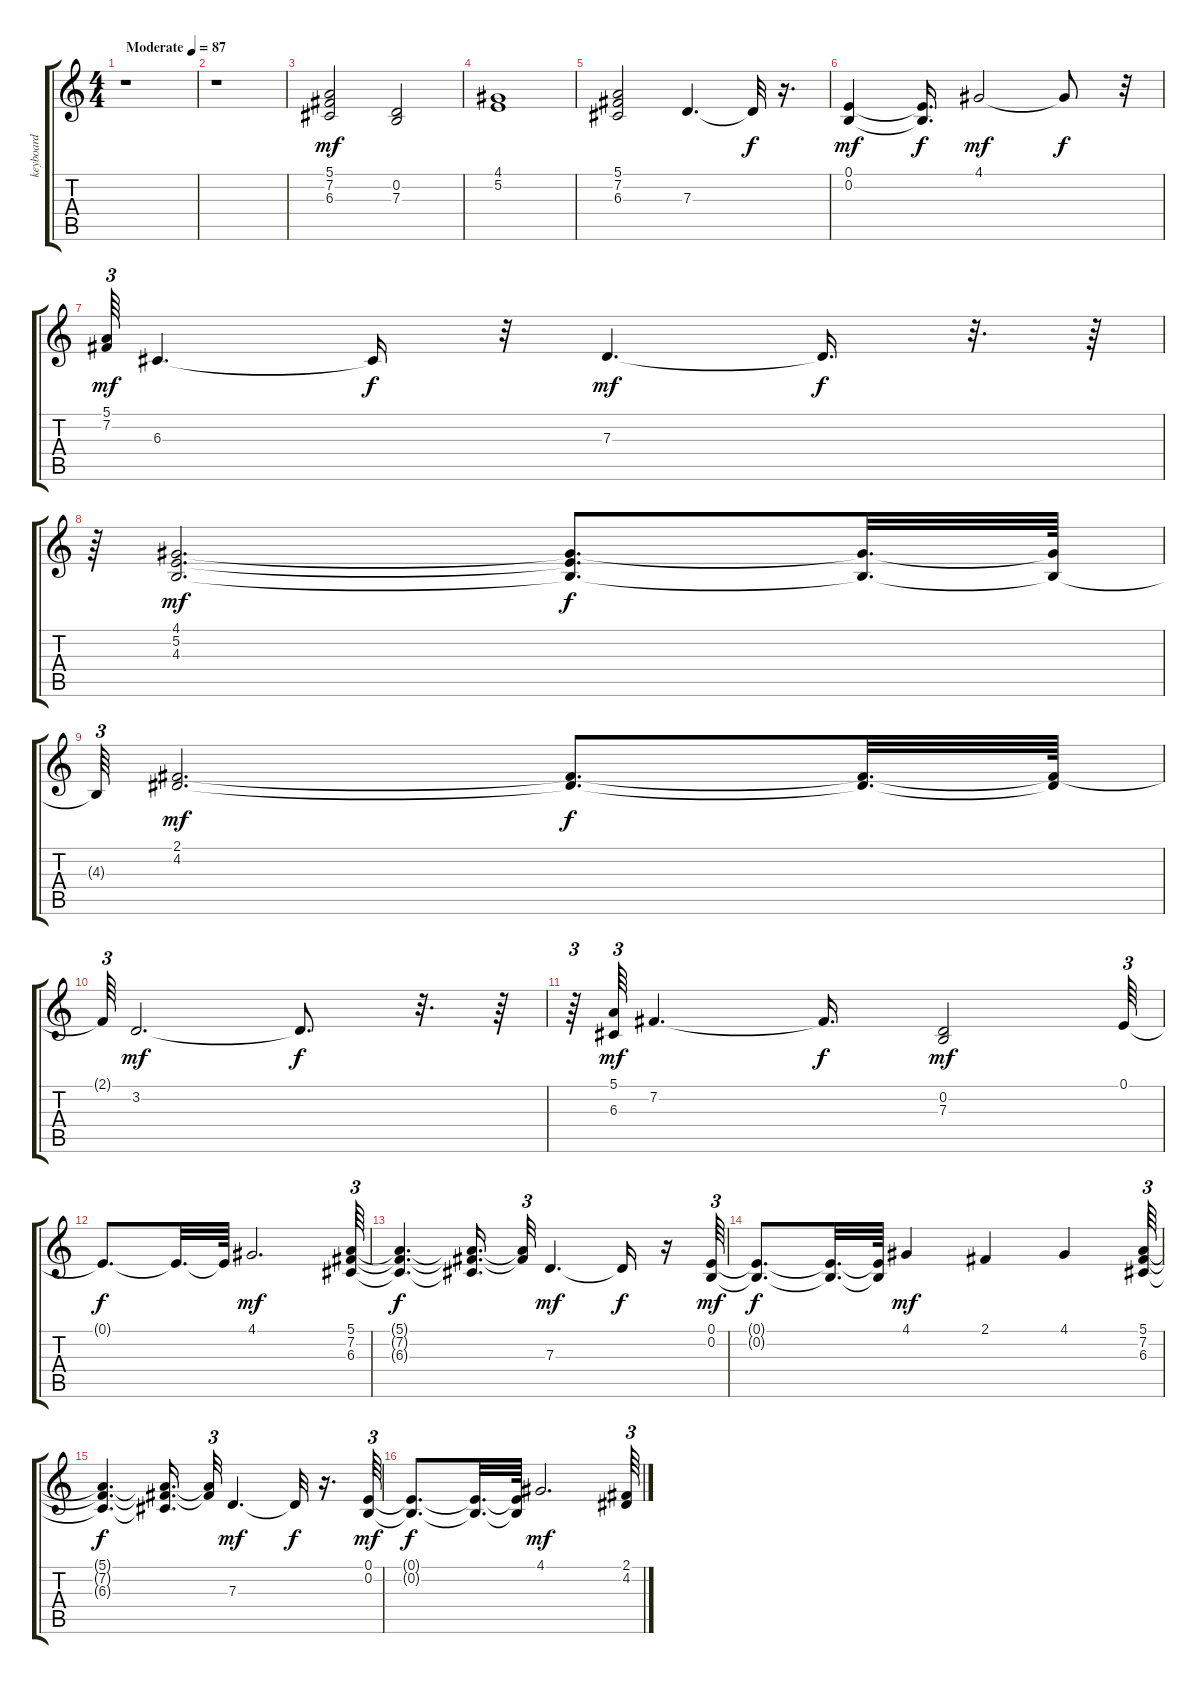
\track ("keyboard" "keyboard") {instrument synthstrings1}
\staff {score tabs}
\tuning (E4 B3 G3 D3 A2 E2) {hide}
\ts (4 4)
\tempo (87 "Moderate")
\clef g2
\ks c
r.1{dy mf instrument synthstrings1} |
r.1 |
(5.1 7.2 6.3).2 (0.2 7.3).2 |
(4.1 5.2).1 |
(5.1 7.2 6.3).2 7.3.4{d} 7.3{t}.32{dy f} r.16{d} |
(0.1 0.2).4{dy mf} (0.1{t} 0.2{t}).16{d dy f} 4.1.2{dy mf} 4.1{t}.8{dy f} r.32 |
(5.1 7.2).64{tu (3 2) dy mf} 6.3.4{d} 6.3{t}.16{dy f} r.32 7.3.4{d dy mf} 7.3{t}.16{d dy f} r.32{d} r.64 |
r.64{tu (3 2)} (4.1 5.2 4.3).2{d dy mf} (4.1{t} 5.2{t} 4.3{t}).8{d dy f} (4.1{t} 4.3{t}).32{d} (4.1{t} 4.3{t}).64 |
4.3{t}.64{tu (3 2)} (2.1 4.2).2{d dy mf} (2.1{t} 4.2{t}).8{d dy f} (2.1{t} 4.2{t}).32{d} (2.1{t} 4.2{t}).64 |
2.1{t}.64{tu (3 2)} 3.2.2{d dy mf} 3.2{t}.8{d dy f} r.32{d} r.64 |
r.64{tu (3 2)} (5.1 6.3).64{tu (3 2) dy mf} 7.2.4{d} 7.2{t}.16{d dy f} (0.2 7.3).2{dy mf} 0.1.64{tu (3 2)} |
0.1{t}.8{d dy f} 0.1{t}.32{d} 0.1{t}.64 4.1.2{d dy mf} (5.1 7.2 6.3).64{tu (3 2)} |
(5.1{t} 7.2{t} 6.3{t}).4{d dy f} (5.1{t} 7.2{t} 6.3{t}).16{d} (5.1{t} 7.2{t}).32{tu (3 2)} 7.3.4{d dy mf} 7.3{t}.16{dy f} r.16 (0.1 0.2).64{tu (3 2) dy mf} |
(0.1{t} 0.2{t}).8{d dy f} (0.1{t} 0.2{t}).32{d} (0.1{t} 0.2{t}).64 4.1.4{dy mf} 2.1.4 4.1.4 (5.1 7.2 6.3).64{tu (3 2)} |
(5.1{t} 7.2{t} 6.3{t}).4{d dy f} (5.1{t} 7.2{t} 6.3{t}).16{d} (5.1{t} 7.2{t}).32{tu (3 2)} 7.3.4{d dy mf} 7.3{t}.32{dy f} r.16{d} (0.1 0.2).64{tu (3 2) dy mf} |
(0.1{t} 0.2{t}).8{d dy f} (0.1{t} 0.2{t}).32{d} (0.1{t} 0.2{t}).64 4.1.2{d dy mf} (2.1 4.2).64{tu (3 2)}
